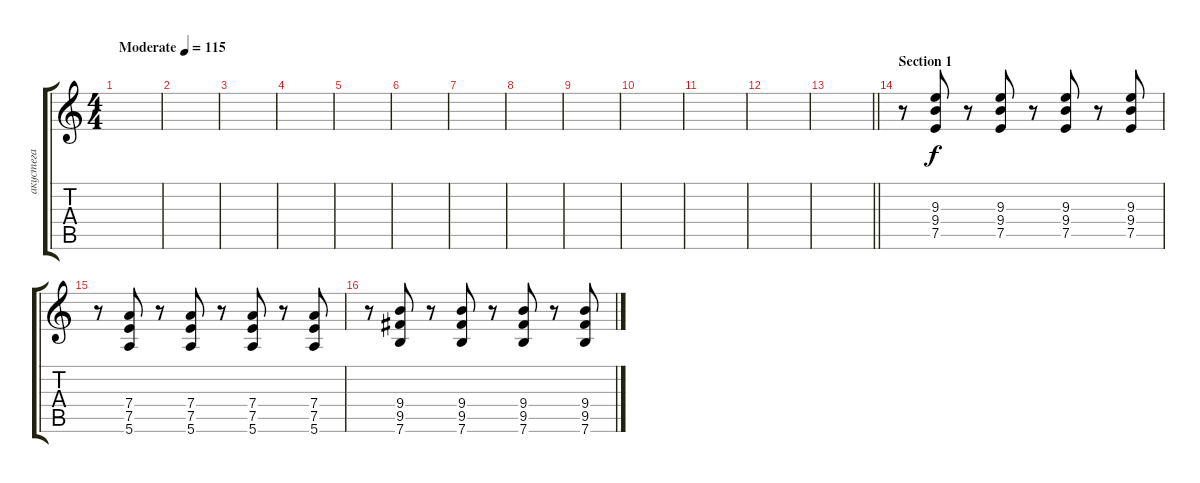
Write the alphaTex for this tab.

\track ("акустега" "акустега") {instrument acousticguitarsteel}
\staff {score tabs}
\tuning (E4 B3 G3 D3 A2 E2) {hide}
\ts (4 4)
\tempo (115 "Moderate")
\clef g2
\ks c
|
|
|
|
|
|
|
|
|
|
|
|
\barLineRight lightlight
|
\section ("" "Section 1")
r.8 (9.3 9.4 7.5).8 r.8 (9.3 9.4 7.5).8 r.8 (9.3 9.4 7.5).8 r.8 (9.3 9.4 7.5).8 |
r.8 (7.4 7.5 5.6).8 r.8 (7.4 7.5 5.6).8 r.8 (7.4 7.5 5.6).8 r.8 (7.4 7.5 5.6).8 |
r.8 (9.4 9.5 7.6).8 r.8 (9.4 9.5 7.6).8 r.8 (9.4 9.5 7.6).8 r.8 (9.4 9.5 7.6).8
